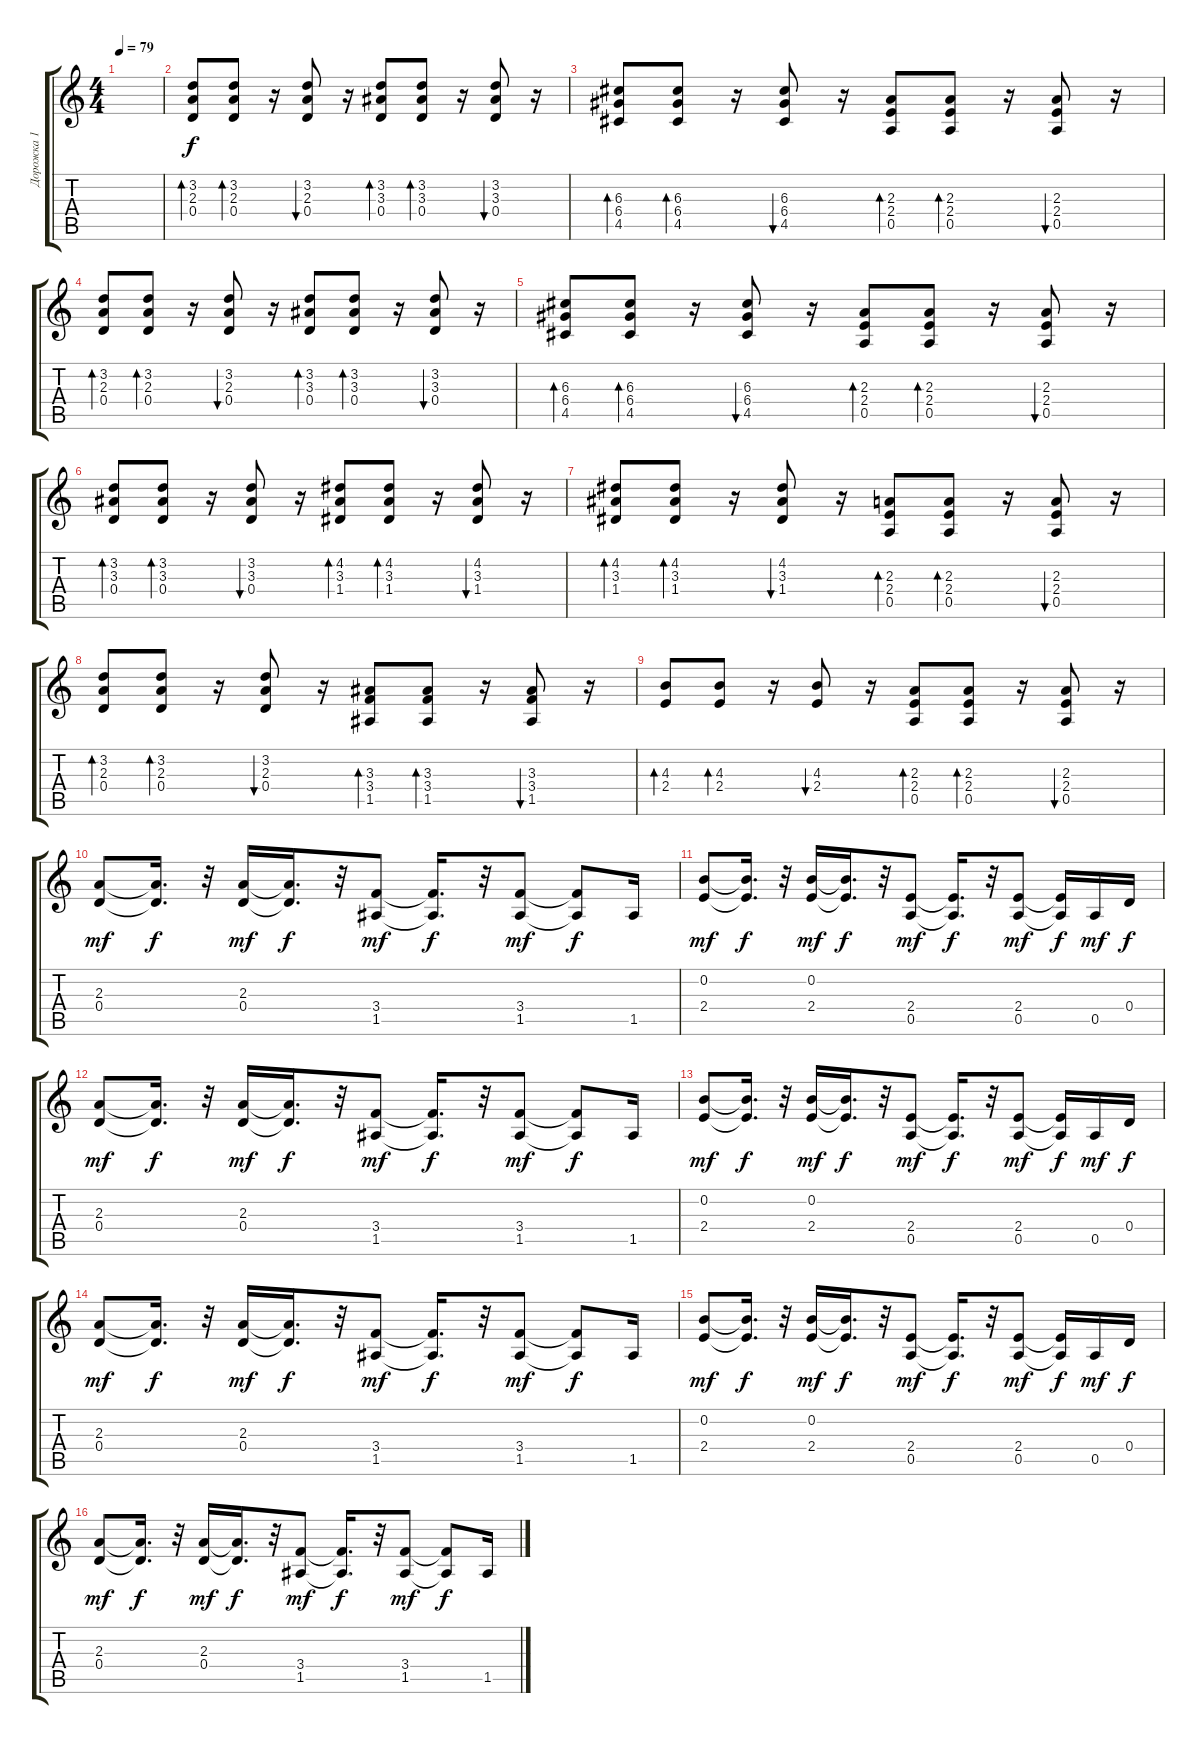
\track ("Дорожка 1" "Дорожка 1") {instrument overdrivenguitar}
\staff {score tabs}
\tuning (E4 B3 G3 D3 A2 E2) {hide}
\ts (4 4)
\tempo 79
\clef g2
\ks c
|
(3.2 2.3 0.4).8{bd 120} (3.2 2.3 0.4).8{bd 60} r.16 (3.2 2.3 0.4).8{bu 60} r.16 (3.2 3.3 0.4).8{bd 60} (3.2 3.3 0.4).8{bd 60} r.16 (3.2 3.3 0.4).8{bu 60} r.16 |
(6.3 6.4 4.5).8{bd 120} (6.3 6.4 4.5).8{bd 60} r.16 (6.3 6.4 4.5).8{bu 60} r.16 (2.3 2.4 0.5).8{bd 60} (2.3 2.4 0.5).8{bd 60} r.16 (2.3 2.4 0.5).8{bu 60} r.16 |
(3.2 2.3 0.4).8{bd 120} (3.2 2.3 0.4).8{bd 60} r.16 (3.2 2.3 0.4).8{bu 60} r.16 (3.2 3.3 0.4).8{bd 60} (3.2 3.3 0.4).8{bd 60} r.16 (3.2 3.3 0.4).8{bu 60} r.16 |
(6.3 6.4 4.5).8{bd 120} (6.3 6.4 4.5).8{bd 60} r.16 (6.3 6.4 4.5).8{bu 60} r.16 (2.3 2.4 0.5).8{bd 60} (2.3 2.4 0.5).8{bd 60} r.16 (2.3 2.4 0.5).8{bu 60} r.16 |
(3.2 3.3 0.4).8{bd 120} (3.2 3.3 0.4).8{bd 60} r.16 (3.2 3.3 0.4).8{bu 60} r.16 (4.2 3.3 1.4).8{bd 60} (4.2 3.3 1.4).8{bd 60} r.16 (4.2 3.3 1.4).8{bu 60} r.16 |
(4.2 3.3 1.4).8{bd 120} (4.2 3.3 1.4).8{bd 60} r.16 (4.2 3.3 1.4).8{bu 60} r.16 (2.3 2.4 0.5).8{bd 60} (2.3 2.4 0.5).8{bd 60} r.16 (2.3 2.4 0.5).8{bu 60} r.16 |
(3.2 2.3 0.4).8{bd 120} (3.2 2.3 0.4).8{bd 60} r.16 (3.2 2.3 0.4).8{bu 60} r.16 (3.3 3.4 1.5).8{bd 60} (3.3 3.4 1.5).8{bd 60} r.16 (3.3 3.4 1.5).8{bu 60} r.16 |
(4.3 2.4).8{bd 120} (4.3 2.4).8{bd 60} r.16 (4.3 2.4).8{bu 60} r.16 (2.3 2.4 0.5).8{bd 60} (2.3 2.4 0.5).8{bd 60} r.16 (2.3 2.4 0.5).8{bu 60} r.16 |
(2.3 0.4).8{dy mf} (2.3{t} 0.4{t}).16{d dy f} r.32 (2.3 0.4).16{dy mf} (2.3{t} 0.4{t}).16{d dy f} r.32 (3.4 1.5).8{dy mf} (3.4{t} 1.5{t}).16{d dy f} r.32 (3.4 1.5).8{dy mf} (3.4{t} 1.5{t}).8{dy f} 1.5.16 |
(0.2 2.4).8{dy mf} (0.2{t} 2.4{t}).16{d dy f} r.32 (0.2 2.4).16{dy mf} (0.2{t} 2.4{t}).16{d dy f} r.32 (2.4 0.5).8{dy mf} (2.4{t} 0.5{t}).16{d dy f} r.32 (2.4 0.5).8{dy mf} (2.4{t} 0.5{t}).16{dy f} 0.5.16{dy mf} 0.4.16{dy f} |
(2.3 0.4).8{dy mf} (2.3{t} 0.4{t}).16{d dy f} r.32 (2.3 0.4).16{dy mf} (2.3{t} 0.4{t}).16{d dy f} r.32 (3.4 1.5).8{dy mf} (3.4{t} 1.5{t}).16{d dy f} r.32 (3.4 1.5).8{dy mf} (3.4{t} 1.5{t}).8{dy f} 1.5.16 |
(0.2 2.4).8{dy mf} (0.2{t} 2.4{t}).16{d dy f} r.32 (0.2 2.4).16{dy mf} (0.2{t} 2.4{t}).16{d dy f} r.32 (2.4 0.5).8{dy mf} (2.4{t} 0.5{t}).16{d dy f} r.32 (2.4 0.5).8{dy mf} (2.4{t} 0.5{t}).16{dy f} 0.5.16{dy mf} 0.4.16{dy f} |
(2.3 0.4).8{dy mf} (2.3{t} 0.4{t}).16{d dy f} r.32 (2.3 0.4).16{dy mf} (2.3{t} 0.4{t}).16{d dy f} r.32 (3.4 1.5).8{dy mf} (3.4{t} 1.5{t}).16{d dy f} r.32 (3.4 1.5).8{dy mf} (3.4{t} 1.5{t}).8{dy f} 1.5.16 |
(0.2 2.4).8{dy mf} (0.2{t} 2.4{t}).16{d dy f} r.32 (0.2 2.4).16{dy mf} (0.2{t} 2.4{t}).16{d dy f} r.32 (2.4 0.5).8{dy mf} (2.4{t} 0.5{t}).16{d dy f} r.32 (2.4 0.5).8{dy mf} (2.4{t} 0.5{t}).16{dy f} 0.5.16{dy mf} 0.4.16{dy f} |
(2.3 0.4).8{dy mf} (2.3{t} 0.4{t}).16{d dy f} r.32 (2.3 0.4).16{dy mf} (2.3{t} 0.4{t}).16{d dy f} r.32 (3.4 1.5).8{dy mf} (3.4{t} 1.5{t}).16{d dy f} r.32 (3.4 1.5).8{dy mf} (3.4{t} 1.5{t}).8{dy f} 1.5.16
